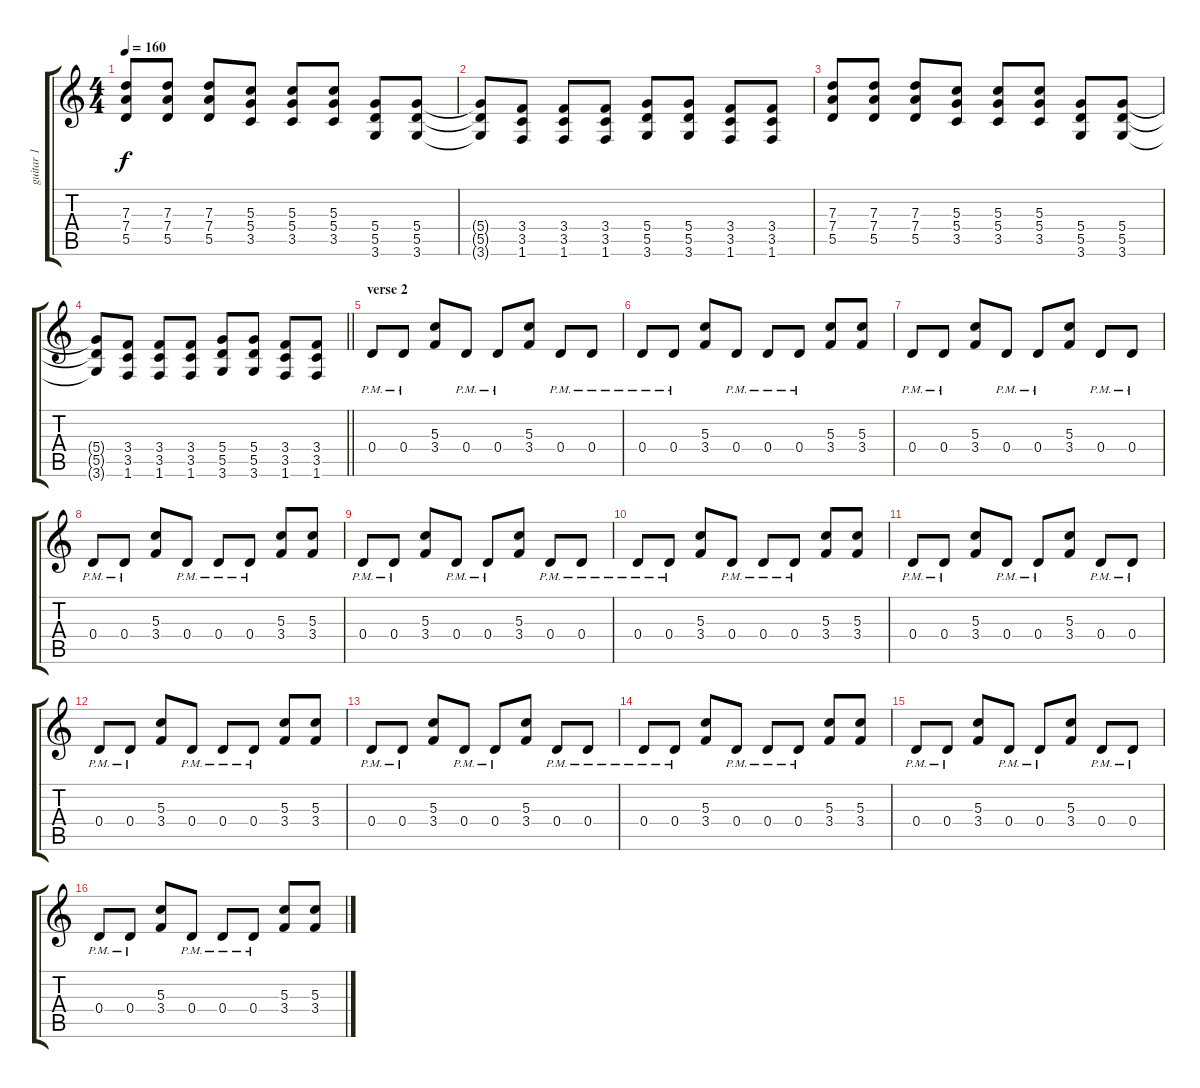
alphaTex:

\track ("guitar 1" "guitar 1") {instrument distortionguitar}
\staff {score tabs}
\tuning (E4 B3 G3 D3 A2 E2) {hide}
\ts (4 4)
\tempo 160
\clef g2
\ks c
(7.3 7.4 5.5).8{dy f} (7.3 7.4 5.5).8 (7.3 7.4 5.5).8 (5.3 5.4 3.5).8 (5.3 5.4 3.5).8 (5.3 5.4 3.5).8 (5.4 5.5 3.6).8 (5.4 5.5 3.6).8 |
(5.4{t} 5.5{t} 3.6{t}).8 (3.4 3.5 1.6).8 (3.4 3.5 1.6).8 (3.4 3.5 1.6).8 (5.4 5.5 3.6).8 (5.4 5.5 3.6).8 (3.4 3.5 1.6).8 (3.4 3.5 1.6).8 |
(7.3 7.4 5.5).8 (7.3 7.4 5.5).8 (7.3 7.4 5.5).8 (5.3 5.4 3.5).8 (5.3 5.4 3.5).8 (5.3 5.4 3.5).8 (5.4 5.5 3.6).8 (5.4 5.5 3.6).8 |
\barLineRight lightlight
(5.4{t} 5.5{t} 3.6{t}).8 (3.4 3.5 1.6).8 (3.4 3.5 1.6).8 (3.4 3.5 1.6).8 (5.4 5.5 3.6).8 (5.4 5.5 3.6).8 (3.4 3.5 1.6).8 (3.4 3.5 1.6).8 |
\section ("" "verse 2")
0.4{pm}.8 0.4{pm}.8 (5.3 3.4).8 0.4{pm}.8 0.4{pm}.8 (5.3 3.4).8 0.4{pm}.8 0.4{pm}.8 |
0.4{pm}.8 0.4{pm}.8 (5.3 3.4).8 0.4{pm}.8 0.4{pm}.8 0.4{pm}.8 (5.3 3.4).8 (5.3 3.4).8 |
0.4{pm}.8 0.4{pm}.8 (5.3 3.4).8 0.4{pm}.8 0.4{pm}.8 (5.3 3.4).8 0.4{pm}.8 0.4{pm}.8 |
0.4{pm}.8 0.4{pm}.8 (5.3 3.4).8 0.4{pm}.8 0.4{pm}.8 0.4{pm}.8 (5.3 3.4).8 (5.3 3.4).8 |
0.4{pm}.8 0.4{pm}.8 (5.3 3.4).8 0.4{pm}.8 0.4{pm}.8 (5.3 3.4).8 0.4{pm}.8 0.4{pm}.8 |
0.4{pm}.8 0.4{pm}.8 (5.3 3.4).8 0.4{pm}.8 0.4{pm}.8 0.4{pm}.8 (5.3 3.4).8 (5.3 3.4).8 |
0.4{pm}.8 0.4{pm}.8 (5.3 3.4).8 0.4{pm}.8 0.4{pm}.8 (5.3 3.4).8 0.4{pm}.8 0.4{pm}.8 |
0.4{pm}.8 0.4{pm}.8 (5.3 3.4).8 0.4{pm}.8 0.4{pm}.8 0.4{pm}.8 (5.3 3.4).8 (5.3 3.4).8 |
0.4{pm}.8 0.4{pm}.8 (5.3 3.4).8 0.4{pm}.8 0.4{pm}.8 (5.3 3.4).8 0.4{pm}.8 0.4{pm}.8 |
0.4{pm}.8 0.4{pm}.8 (5.3 3.4).8 0.4{pm}.8 0.4{pm}.8 0.4{pm}.8 (5.3 3.4).8 (5.3 3.4).8 |
0.4{pm}.8 0.4{pm}.8 (5.3 3.4).8 0.4{pm}.8 0.4{pm}.8 (5.3 3.4).8 0.4{pm}.8 0.4{pm}.8 |
0.4{pm}.8 0.4{pm}.8 (5.3 3.4).8 0.4{pm}.8 0.4{pm}.8 0.4{pm}.8 (5.3 3.4).8 (5.3 3.4).8
